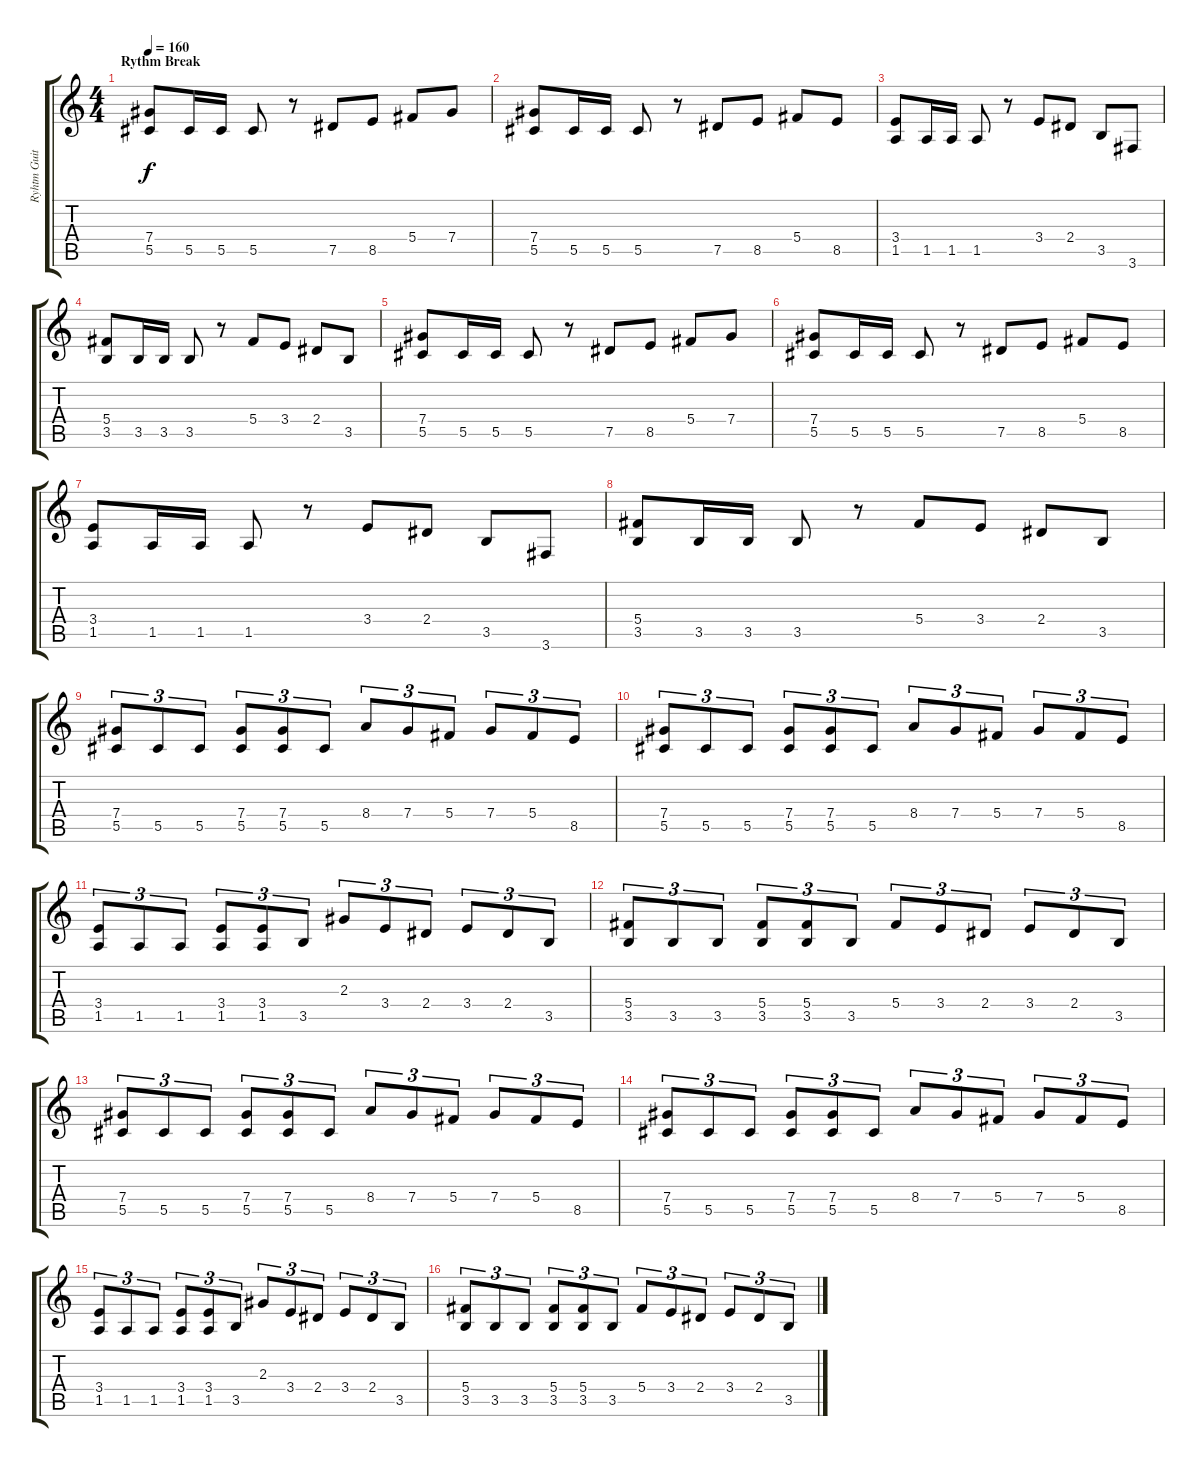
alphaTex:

\track ("Ryhtm Guitar (Eduardo Kawanaka)" "Ryhtm Guit") {instrument overdrivenguitar}
\staff {score tabs}
\tuning (Eb4 Bb3 Gb3 Db3 Ab2 Eb2) {hide}
\ts (4 4)
\section ("" "Rythm Break")
\tempo 160
\clef g2
\ks c
(7.4 5.5).8{dy f} 5.5.16 5.5.16 5.5.8 r.8 7.5.8 8.5.8 5.4.8 7.4.8 |
(7.4 5.5).8 5.5.16 5.5.16 5.5.8 r.8 7.5.8 8.5.8 5.4.8 8.5.8 |
(3.4 1.5).8 1.5.16 1.5.16 1.5.8 r.8 3.4.8 2.4.8 3.5.8 3.6.8 |
(5.4 3.5).8 3.5.16 3.5.16 3.5.8 r.8 5.4.8 3.4.8 2.4.8 3.5.8 |
(7.4 5.5).8 5.5.16 5.5.16 5.5.8 r.8 7.5.8 8.5.8 5.4.8 7.4.8 |
(7.4 5.5).8 5.5.16 5.5.16 5.5.8 r.8 7.5.8 8.5.8 5.4.8 8.5.8 |
(3.4 1.5).8 1.5.16 1.5.16 1.5.8 r.8 3.4.8 2.4.8 3.5.8 3.6.8 |
(5.4 3.5).8 3.5.16 3.5.16 3.5.8 r.8 5.4.8 3.4.8 2.4.8 3.5.8 |
(7.4 5.5).8{tu (3 2)} 5.5.8{tu (3 2)} 5.5.8{tu (3 2)} (7.4 5.5).8{tu (3 2)} (7.4 5.5).8{tu (3 2)} 5.5.8{tu (3 2)} 8.4.8{tu (3 2)} 7.4.8{tu (3 2)} 5.4.8{tu (3 2)} 7.4.8{tu (3 2)} 5.4.8{tu (3 2)} 8.5.8{tu (3 2)} |
(7.4 5.5).8{tu (3 2)} 5.5.8{tu (3 2)} 5.5.8{tu (3 2)} (7.4 5.5).8{tu (3 2)} (7.4 5.5).8{tu (3 2)} 5.5.8{tu (3 2)} 8.4.8{tu (3 2)} 7.4.8{tu (3 2)} 5.4.8{tu (3 2)} 7.4.8{tu (3 2)} 5.4.8{tu (3 2)} 8.5.8{tu (3 2)} |
(3.4 1.5).8{tu (3 2)} 1.5.8{tu (3 2)} 1.5.8{tu (3 2)} (3.4 1.5).8{tu (3 2)} (3.4 1.5).8{tu (3 2)} 3.5.8{tu (3 2)} 2.3.8{tu (3 2)} 3.4.8{tu (3 2)} 2.4.8{tu (3 2)} 3.4.8{tu (3 2)} 2.4.8{tu (3 2)} 3.5.8{tu (3 2)} |
(5.4 3.5).8{tu (3 2)} 3.5.8{tu (3 2)} 3.5.8{tu (3 2)} (5.4 3.5).8{tu (3 2)} (5.4 3.5).8{tu (3 2)} 3.5.8{tu (3 2)} 5.4.8{tu (3 2)} 3.4.8{tu (3 2)} 2.4.8{tu (3 2)} 3.4.8{tu (3 2)} 2.4.8{tu (3 2)} 3.5.8{tu (3 2)} |
(7.4 5.5).8{tu (3 2)} 5.5.8{tu (3 2)} 5.5.8{tu (3 2)} (7.4 5.5).8{tu (3 2)} (7.4 5.5).8{tu (3 2)} 5.5.8{tu (3 2)} 8.4.8{tu (3 2)} 7.4.8{tu (3 2)} 5.4.8{tu (3 2)} 7.4.8{tu (3 2)} 5.4.8{tu (3 2)} 8.5.8{tu (3 2)} |
(7.4 5.5).8{tu (3 2)} 5.5.8{tu (3 2)} 5.5.8{tu (3 2)} (7.4 5.5).8{tu (3 2)} (7.4 5.5).8{tu (3 2)} 5.5.8{tu (3 2)} 8.4.8{tu (3 2)} 7.4.8{tu (3 2)} 5.4.8{tu (3 2)} 7.4.8{tu (3 2)} 5.4.8{tu (3 2)} 8.5.8{tu (3 2)} |
(3.4 1.5).8{tu (3 2)} 1.5.8{tu (3 2)} 1.5.8{tu (3 2)} (3.4 1.5).8{tu (3 2)} (3.4 1.5).8{tu (3 2)} 3.5.8{tu (3 2)} 2.3.8{tu (3 2)} 3.4.8{tu (3 2)} 2.4.8{tu (3 2)} 3.4.8{tu (3 2)} 2.4.8{tu (3 2)} 3.5.8{tu (3 2)} |
(5.4 3.5).8{tu (3 2)} 3.5.8{tu (3 2)} 3.5.8{tu (3 2)} (5.4 3.5).8{tu (3 2)} (5.4 3.5).8{tu (3 2)} 3.5.8{tu (3 2)} 5.4.8{tu (3 2)} 3.4.8{tu (3 2)} 2.4.8{tu (3 2)} 3.4.8{tu (3 2)} 2.4.8{tu (3 2)} 3.5.8{tu (3 2)}
